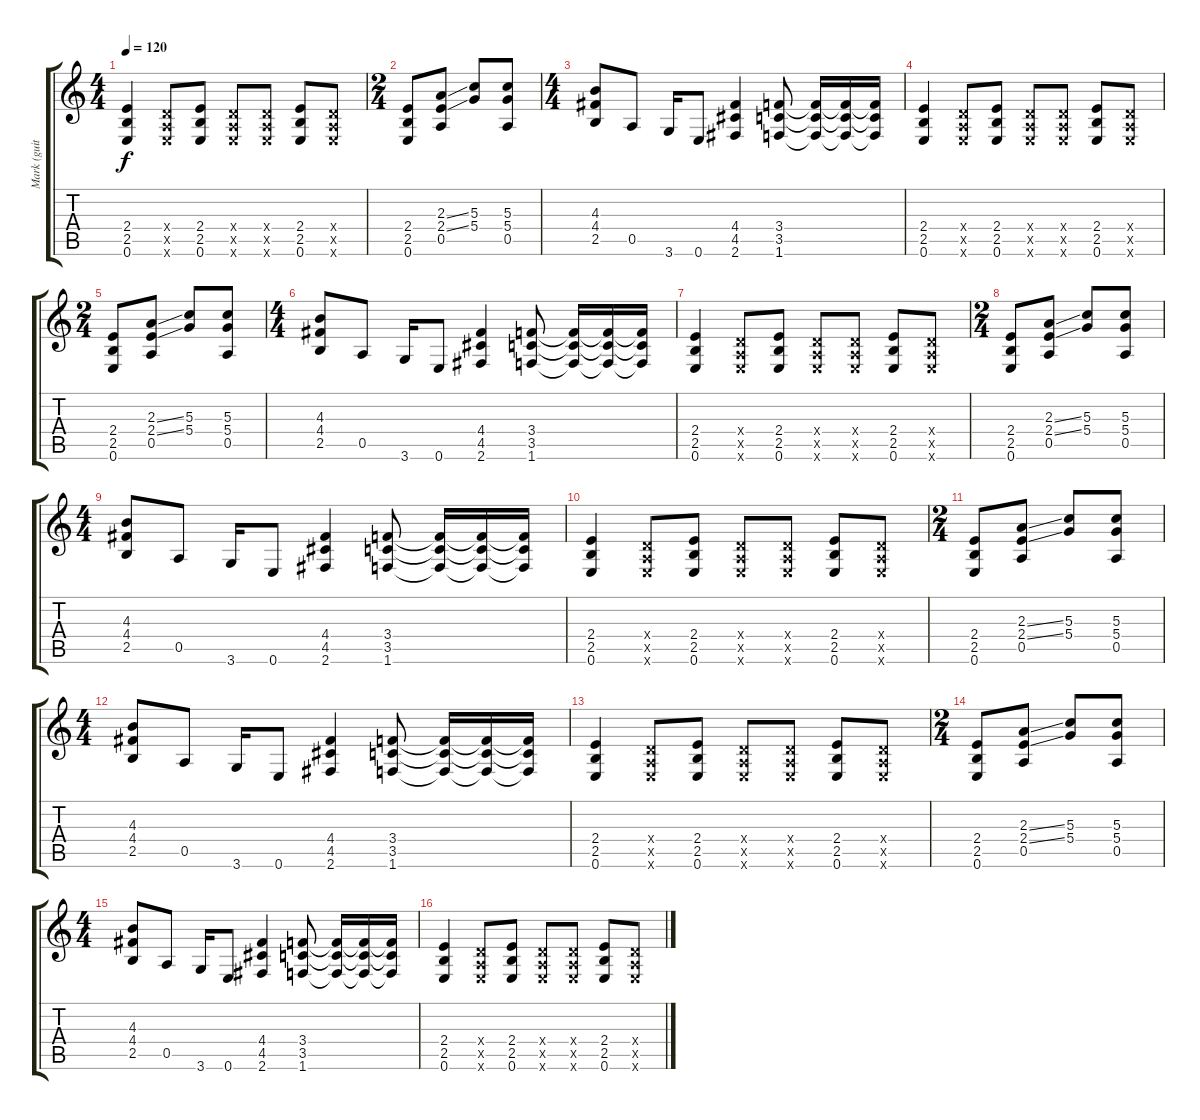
\track ("Mark (guitar)" "Mark (guit") {instrument overdrivenguitar}
\staff {score tabs}
\tuning (E4 B3 G3 D3 A2 E2) {hide}
\ts (4 4)
\tempo 120
\clef g2
\ks c
(2.4 2.5 0.6).4{dy f} (0.4{x} 0.5{x} 0.6{x}).8 (2.4 2.5 0.6).8 (0.4{x} 0.5{x} 0.6{x}).8 (0.4{x} 0.5{x} 0.6{x}).8 (2.4 2.5 0.6).8 (0.4{x} 0.5{x} 0.6{x}).8 |
\ts (2 4)
(2.4 2.5 0.6).8 (2.3{ss} 2.4{ss} 0.5).8 (5.3 5.4).8 (5.3 5.4 0.5).8 |
\ts (4 4)
(4.3 4.4 2.5).8 0.5.8 3.6.16 0.6.8 (4.4 4.5 2.6).4 (3.4 3.5 1.6).8 (3.4{t} 3.5{t} 1.6{t}).16 (3.4{t} 3.5{t} 1.6{t}).16 (3.4{t} 3.5{t} 1.6{t}).16 |
(2.4 2.5 0.6).4 (0.4{x} 0.5{x} 0.6{x}).8 (2.4 2.5 0.6).8 (0.4{x} 0.5{x} 0.6{x}).8 (0.4{x} 0.5{x} 0.6{x}).8 (2.4 2.5 0.6).8 (0.4{x} 0.5{x} 0.6{x}).8 |
\ts (2 4)
(2.4 2.5 0.6).8 (2.3{ss} 2.4{ss} 0.5).8 (5.3 5.4).8 (5.3 5.4 0.5).8 |
\ts (4 4)
(4.3 4.4 2.5).8 0.5.8 3.6.16 0.6.8 (4.4 4.5 2.6).4 (3.4 3.5 1.6).8 (3.4{t} 3.5{t} 1.6{t}).16 (3.4{t} 3.5{t} 1.6{t}).16 (3.4{t} 3.5{t} 1.6{t}).16 |
(2.4 2.5 0.6).4 (0.4{x} 0.5{x} 0.6{x}).8 (2.4 2.5 0.6).8 (0.4{x} 0.5{x} 0.6{x}).8 (0.4{x} 0.5{x} 0.6{x}).8 (2.4 2.5 0.6).8 (0.4{x} 0.5{x} 0.6{x}).8 |
\ts (2 4)
(2.4 2.5 0.6).8 (2.3{ss} 2.4{ss} 0.5).8 (5.3 5.4).8 (5.3 5.4 0.5).8 |
\ts (4 4)
(4.3 4.4 2.5).8 0.5.8 3.6.16 0.6.8 (4.4 4.5 2.6).4 (3.4 3.5 1.6).8 (3.4{t} 3.5{t} 1.6{t}).16 (3.4{t} 3.5{t} 1.6{t}).16 (3.4{t} 3.5{t} 1.6{t}).16 |
(2.4 2.5 0.6).4 (0.4{x} 0.5{x} 0.6{x}).8 (2.4 2.5 0.6).8 (0.4{x} 0.5{x} 0.6{x}).8 (0.4{x} 0.5{x} 0.6{x}).8 (2.4 2.5 0.6).8 (0.4{x} 0.5{x} 0.6{x}).8 |
\ts (2 4)
(2.4 2.5 0.6).8 (2.3{ss} 2.4{ss} 0.5).8 (5.3 5.4).8 (5.3 5.4 0.5).8 |
\ts (4 4)
(4.3 4.4 2.5).8 0.5.8 3.6.16 0.6.8 (4.4 4.5 2.6).4 (3.4 3.5 1.6).8 (3.4{t} 3.5{t} 1.6{t}).16 (3.4{t} 3.5{t} 1.6{t}).16 (3.4{t} 3.5{t} 1.6{t}).16 |
(2.4 2.5 0.6).4 (0.4{x} 0.5{x} 0.6{x}).8 (2.4 2.5 0.6).8 (0.4{x} 0.5{x} 0.6{x}).8 (0.4{x} 0.5{x} 0.6{x}).8 (2.4 2.5 0.6).8 (0.4{x} 0.5{x} 0.6{x}).8 |
\ts (2 4)
(2.4 2.5 0.6).8 (2.3{ss} 2.4{ss} 0.5).8 (5.3 5.4).8 (5.3 5.4 0.5).8 |
\ts (4 4)
(4.3 4.4 2.5).8 0.5.8 3.6.16 0.6.8 (4.4 4.5 2.6).4 (3.4 3.5 1.6).8 (3.4{t} 3.5{t} 1.6{t}).16 (3.4{t} 3.5{t} 1.6{t}).16 (3.4{t} 3.5{t} 1.6{t}).16 |
(2.4 2.5 0.6).4 (0.4{x} 0.5{x} 0.6{x}).8 (2.4 2.5 0.6).8 (0.4{x} 0.5{x} 0.6{x}).8 (0.4{x} 0.5{x} 0.6{x}).8 (2.4 2.5 0.6).8 (0.4{x} 0.5{x} 0.6{x}).8
